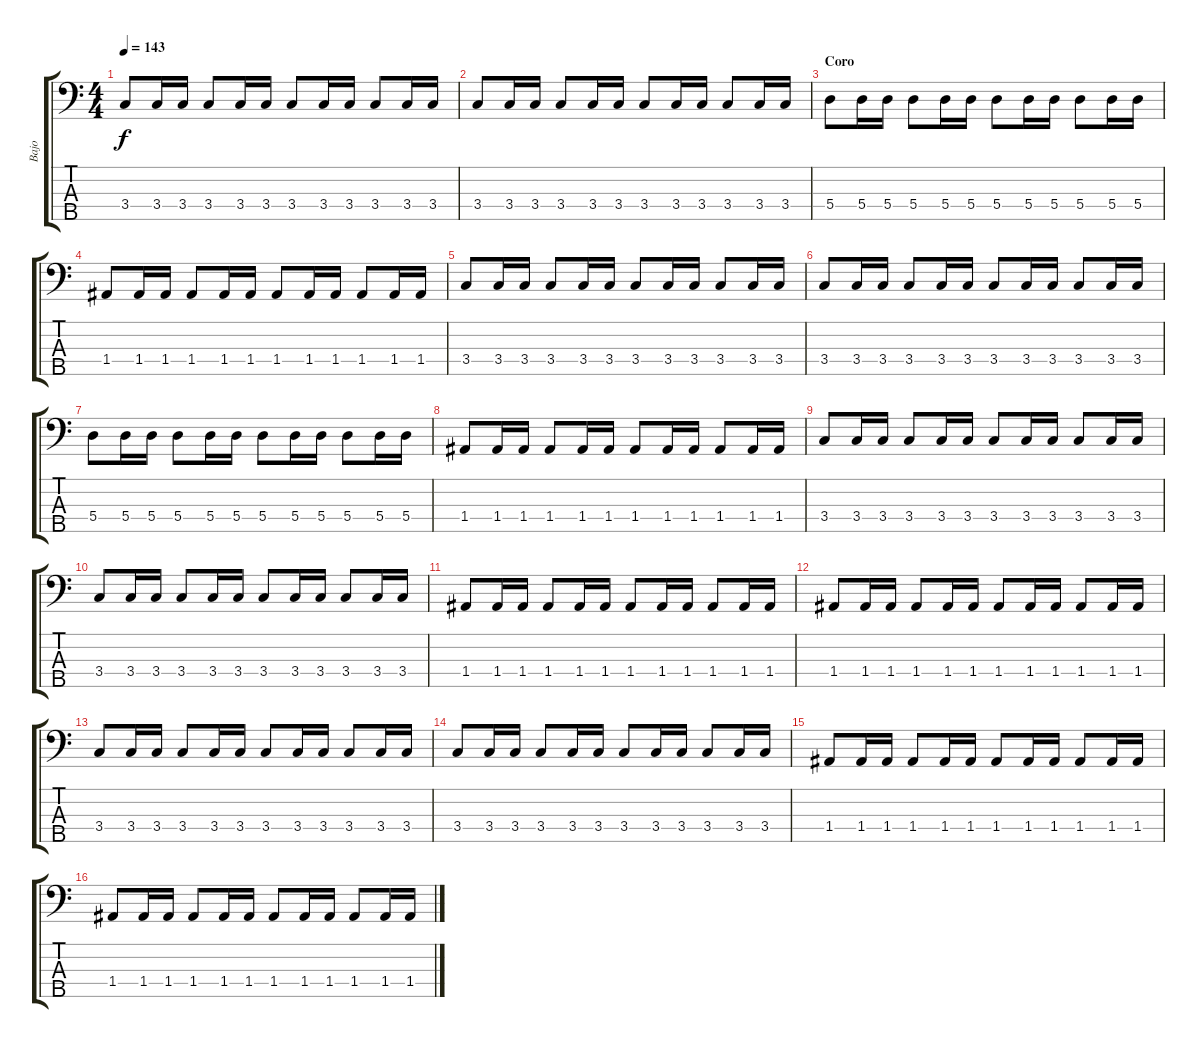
\track ("Bajo" "Bajo") {instrument electricbassfinger}
\staff {score tabs}
\tuning (C3 G2 D2 A1 E1) {hide}
\ts (4 4)
\tempo 143
\clef f4
\ks c
3.4.8{dy f} 3.4.16 3.4.16 3.4.8 3.4.16 3.4.16 3.4.8 3.4.16 3.4.16 3.4.8 3.4.16 3.4.16 |
3.4.8 3.4.16 3.4.16 3.4.8 3.4.16 3.4.16 3.4.8 3.4.16 3.4.16 3.4.8 3.4.16 3.4.16 |
\section ("" "Coro")
5.4.8 5.4.16 5.4.16 5.4.8 5.4.16 5.4.16 5.4.8 5.4.16 5.4.16 5.4.8 5.4.16 5.4.16 |
1.4.8 1.4.16 1.4.16 1.4.8 1.4.16 1.4.16 1.4.8 1.4.16 1.4.16 1.4.8 1.4.16 1.4.16 |
3.4.8 3.4.16 3.4.16 3.4.8 3.4.16 3.4.16 3.4.8 3.4.16 3.4.16 3.4.8 3.4.16 3.4.16 |
3.4.8 3.4.16 3.4.16 3.4.8 3.4.16 3.4.16 3.4.8 3.4.16 3.4.16 3.4.8 3.4.16 3.4.16 |
5.4.8 5.4.16 5.4.16 5.4.8 5.4.16 5.4.16 5.4.8 5.4.16 5.4.16 5.4.8 5.4.16 5.4.16 |
1.4.8 1.4.16 1.4.16 1.4.8 1.4.16 1.4.16 1.4.8 1.4.16 1.4.16 1.4.8 1.4.16 1.4.16 |
3.4.8 3.4.16 3.4.16 3.4.8 3.4.16 3.4.16 3.4.8 3.4.16 3.4.16 3.4.8 3.4.16 3.4.16 |
3.4.8 3.4.16 3.4.16 3.4.8 3.4.16 3.4.16 3.4.8 3.4.16 3.4.16 3.4.8 3.4.16 3.4.16 |
1.4.8 1.4.16 1.4.16 1.4.8 1.4.16 1.4.16 1.4.8 1.4.16 1.4.16 1.4.8 1.4.16 1.4.16 |
1.4.8 1.4.16 1.4.16 1.4.8 1.4.16 1.4.16 1.4.8 1.4.16 1.4.16 1.4.8 1.4.16 1.4.16 |
3.4.8 3.4.16 3.4.16 3.4.8 3.4.16 3.4.16 3.4.8 3.4.16 3.4.16 3.4.8 3.4.16 3.4.16 |
3.4.8 3.4.16 3.4.16 3.4.8 3.4.16 3.4.16 3.4.8 3.4.16 3.4.16 3.4.8 3.4.16 3.4.16 |
1.4.8 1.4.16 1.4.16 1.4.8 1.4.16 1.4.16 1.4.8 1.4.16 1.4.16 1.4.8 1.4.16 1.4.16 |
1.4.8 1.4.16 1.4.16 1.4.8 1.4.16 1.4.16 1.4.8 1.4.16 1.4.16 1.4.8 1.4.16 1.4.16
